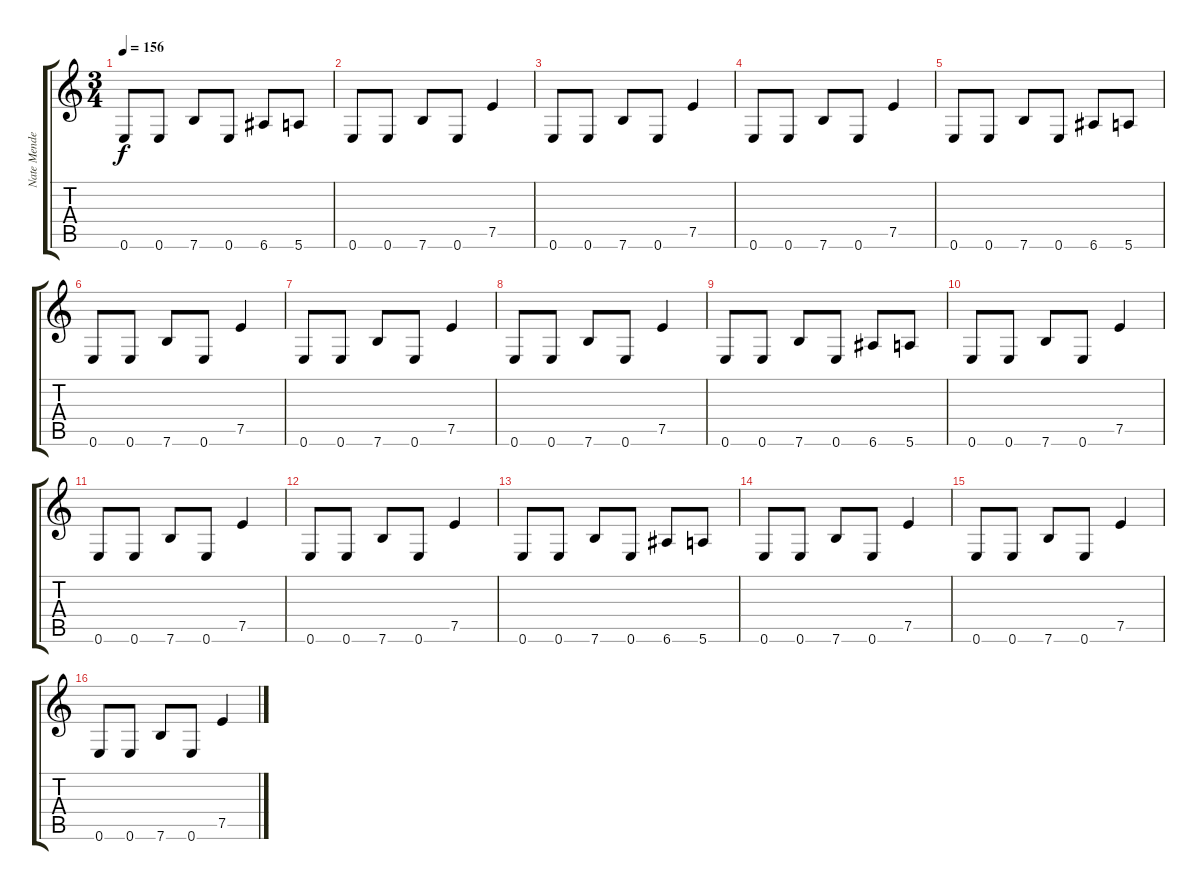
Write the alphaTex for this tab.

\track ("Nate Mendel" "Nate Mende") {instrument electricbassfinger}
\staff {score tabs}
\tuning (E4 B3 G3 D3 A2 E2) {hide}
\ts (3 4)
\tempo 156
\clef g2
\ks c
0.6.8{dy f} 0.6.8 7.6.8 0.6.8 6.6.8 5.6.8 |
0.6.8 0.6.8 7.6.8 0.6.8 7.5.4 |
0.6.8 0.6.8 7.6.8 0.6.8 7.5.4 |
0.6.8 0.6.8 7.6.8 0.6.8 7.5.4 |
0.6.8 0.6.8 7.6.8 0.6.8 6.6.8 5.6.8 |
0.6.8 0.6.8 7.6.8 0.6.8 7.5.4 |
0.6.8 0.6.8 7.6.8 0.6.8 7.5.4 |
0.6.8 0.6.8 7.6.8 0.6.8 7.5.4 |
0.6.8 0.6.8 7.6.8 0.6.8 6.6.8 5.6.8 |
0.6.8 0.6.8 7.6.8 0.6.8 7.5.4 |
0.6.8 0.6.8 7.6.8 0.6.8 7.5.4 |
0.6.8 0.6.8 7.6.8 0.6.8 7.5.4 |
0.6.8 0.6.8 7.6.8 0.6.8 6.6.8 5.6.8 |
0.6.8 0.6.8 7.6.8 0.6.8 7.5.4 |
0.6.8 0.6.8 7.6.8 0.6.8 7.5.4 |
0.6.8 0.6.8 7.6.8 0.6.8 7.5.4
